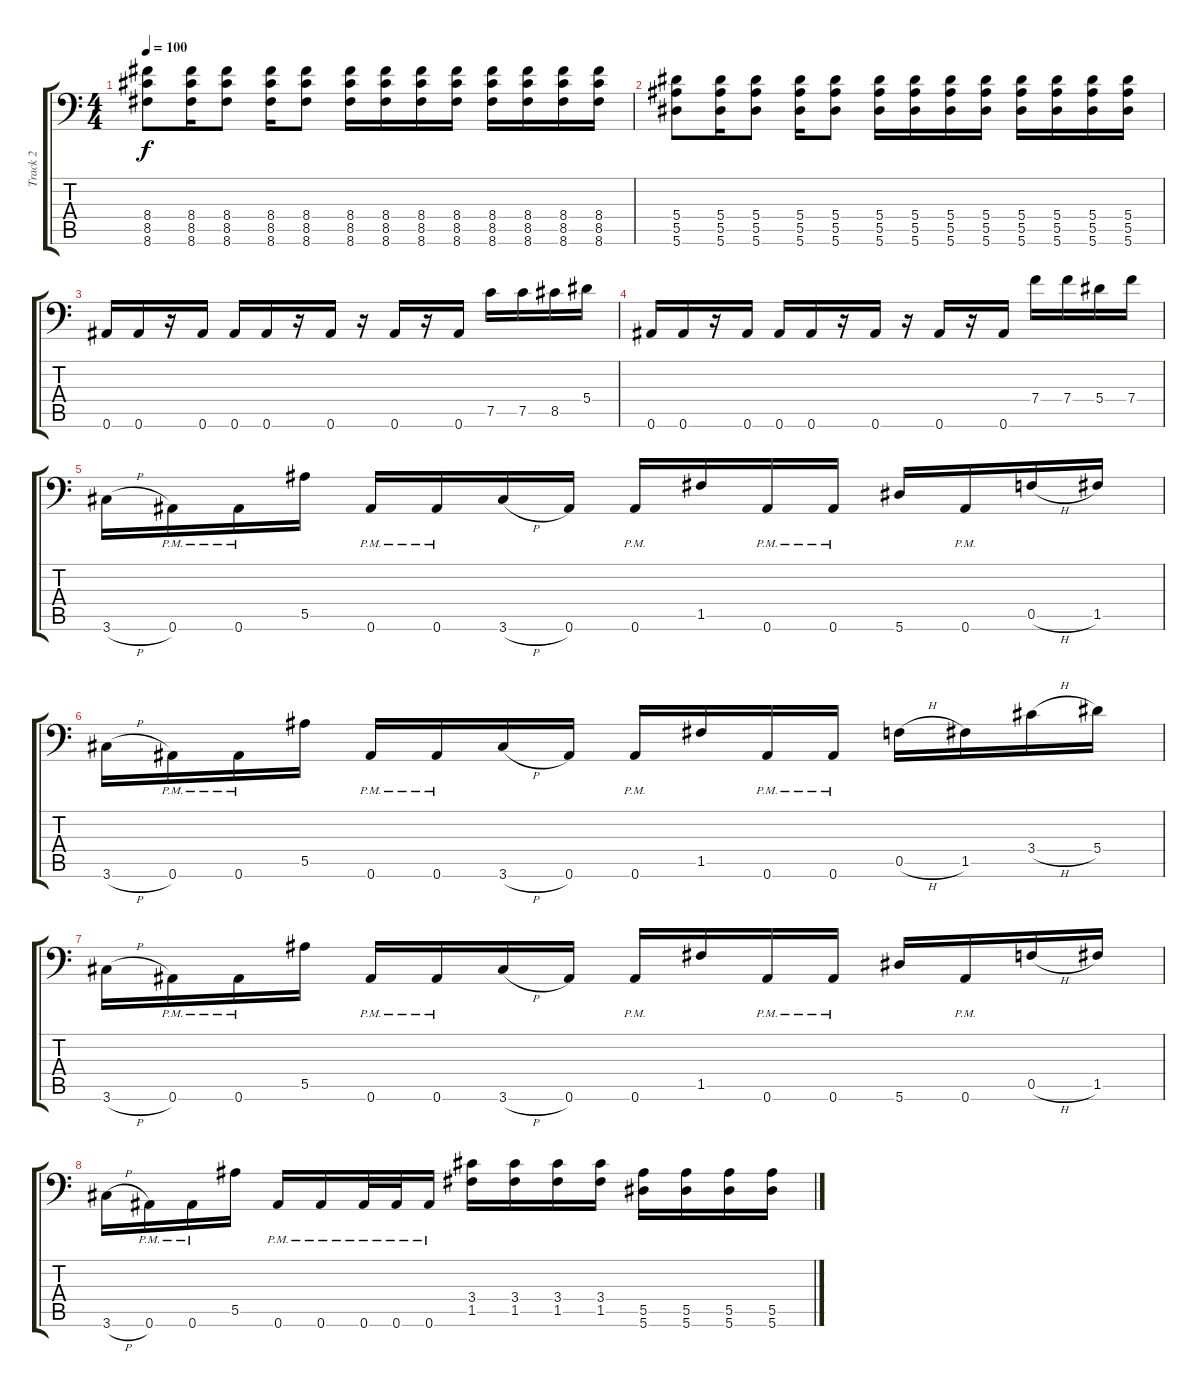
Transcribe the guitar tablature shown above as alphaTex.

\track ("Track 2" "Track 2") {instrument distortionguitar}
\staff {score tabs}
\tuning (C4 G3 Eb3 Bb2 F2 Bb1) {hide}
\ts (4 4)
\tempo 100
\clef f4
\ks c
(8.4 8.5 8.6).8{dy f} (8.4 8.5 8.6).16 (8.4 8.5 8.6).8 (8.4 8.5 8.6).16 (8.4 8.5 8.6).8 (8.4 8.5 8.6).16 (8.4 8.5 8.6).16 (8.4 8.5 8.6).16 (8.4 8.5 8.6).16 (8.4 8.5 8.6).16 (8.4 8.5 8.6).16 (8.4 8.5 8.6).16 (8.4 8.5 8.6).16 |
(5.4 5.5 5.6).8 (5.4 5.5 5.6).16 (5.4 5.5 5.6).8 (5.4 5.5 5.6).16 (5.4 5.5 5.6).8 (5.4 5.5 5.6).16 (5.4 5.5 5.6).16 (5.4 5.5 5.6).16 (5.4 5.5 5.6).16 (5.4 5.5 5.6).16 (5.4 5.5 5.6).16 (5.4 5.5 5.6).16 (5.4 5.5 5.6).16 |
0.6.16 0.6.16 r.16 0.6.16 0.6.16 0.6.16 r.16 0.6.16 r.16 0.6.16 r.16 0.6.16 7.5.16 7.5.16 8.5.16 5.4.16 |
0.6.16 0.6.16 r.16 0.6.16 0.6.16 0.6.16 r.16 0.6.16 r.16 0.6.16 r.16 0.6.16 7.4.16 7.4.16 5.4.16 7.4.16 |
3.6{h}.16 0.6{pm}.16 0.6{pm}.16 5.5.16 0.6{pm}.16 0.6{pm}.16 3.6{h}.16 0.6.16 0.6{pm}.16 1.5.16 0.6{pm}.16 0.6{pm}.16 5.6.16 0.6{pm}.16 0.5{h}.16 1.5.16 |
3.6{h}.16 0.6{pm}.16 0.6{pm}.16 5.5.16 0.6{pm}.16 0.6{pm}.16 3.6{h}.16 0.6.16 0.6{pm}.16 1.5.16 0.6{pm}.16 0.6{pm}.16 0.5{h}.16 1.5.16 3.4{h}.16 5.4.16 |
3.6{h}.16 0.6{pm}.16 0.6{pm}.16 5.5.16 0.6{pm}.16 0.6{pm}.16 3.6{h}.16 0.6.16 0.6{pm}.16 1.5.16 0.6{pm}.16 0.6{pm}.16 5.6.16 0.6{pm}.16 0.5{h}.16 1.5.16 |
3.6{h}.16 0.6{pm}.16 0.6{pm}.16 5.5.16 0.6{pm}.16 0.6{pm}.16 0.6{pm}.32 0.6{pm}.32 0.6{pm}.16 (3.4 1.5).16 (3.4 1.5).16 (3.4 1.5).16 (3.4 1.5).16 (5.5 5.6).16 (5.5 5.6).16 (5.5 5.6).16 (5.5 5.6).16
